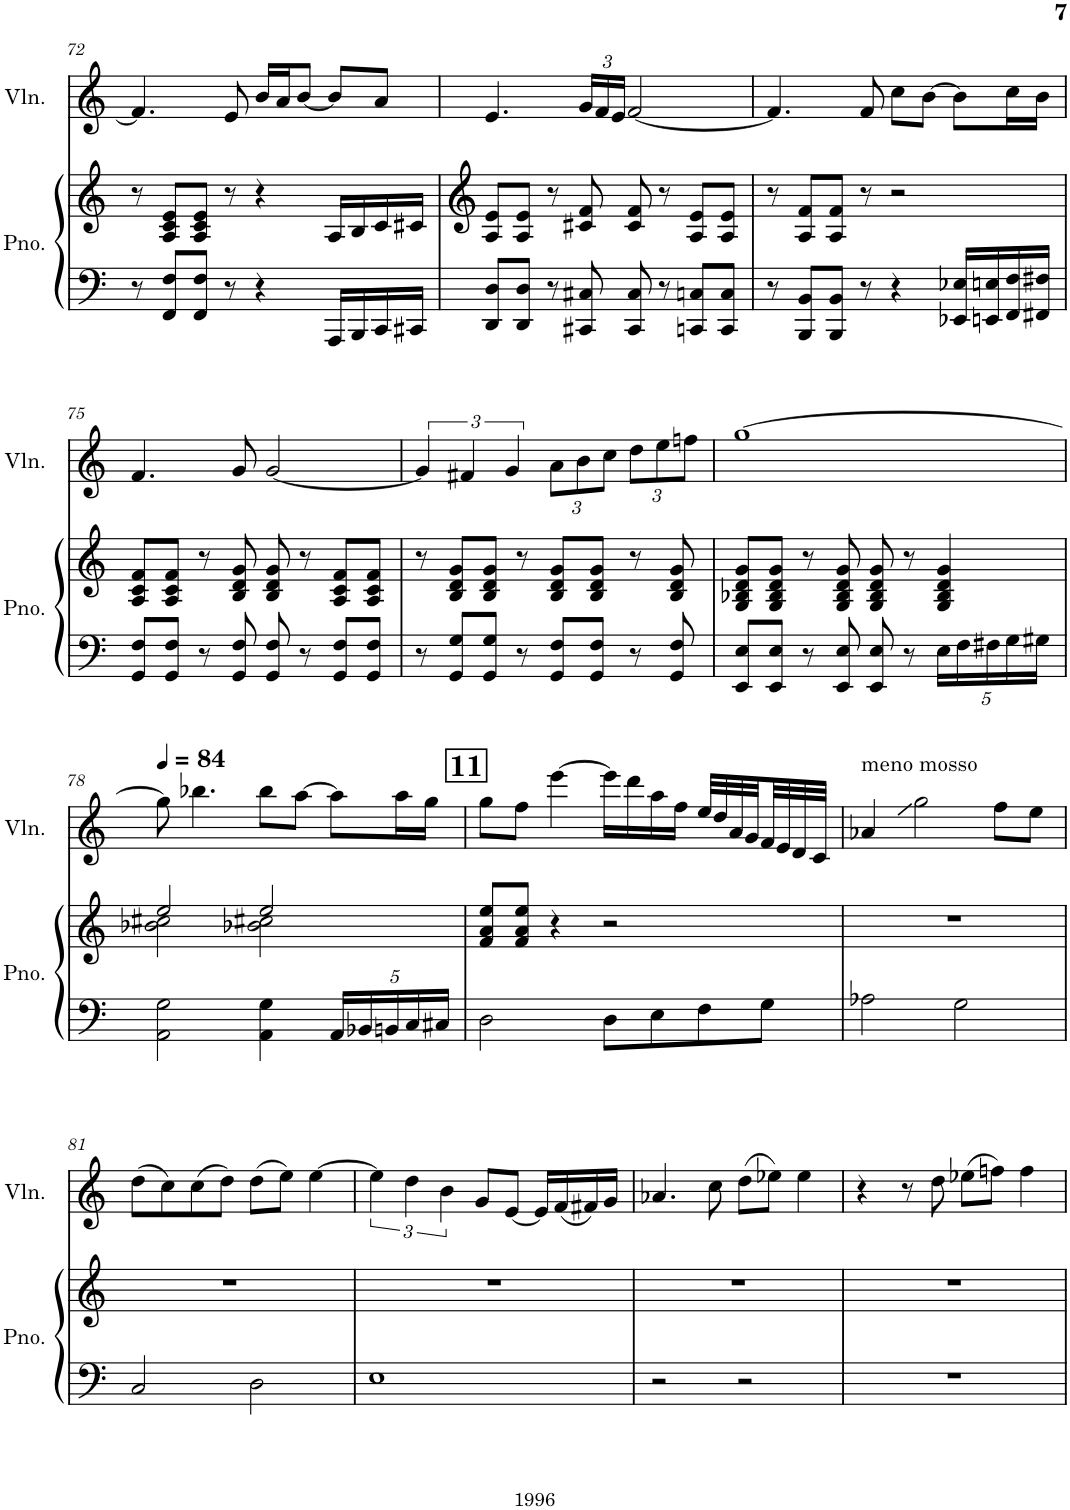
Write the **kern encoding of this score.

**kern	**kern	**kern
*part2	*part2	*part1
*staff3	*staff2	*staff1
*I"Piano	*	*I"Violin
*I'Pno.	*	*I'Vln.
!!LO:PB:g=z
*clefF4	*clefG2	*clefG2
*k[]	*k[]	*k[]
*M4/4	*M4/4	*M4/4
*met(c)	*met(c)	*met(c)
=72	=72	=72
8r	8r	4.f/]
8FF/ 8F/L	8A/ 8c/ 8e/L	.
8FF/ 8F/J	8A/ 8c/ 8e/J	.
8r	8r	8e/
4r	4r	16b/LL
.	.	16a/J
.	.	[8b/J
16AAA/LL	16A/LL	8b/L]
16BBB/	16B/	.
16CC/	16c/	8a/J
16CC#X/JJ	16c#X/JJ	.
=73	=73	=73
8DD/ 8D/L	8A/ 8e/L	4.e/
8DD/ 8D/J	8A/ 8e/J	.
8r	8r	.
*	*	*Xbrackettup
8CC#X/ 8C#X/	8c#X/ 8f/	24g/LL
.	.	24f/
.	.	24e/JJ
8CC#/ 8C#/	8c#/ 8f/	[2f/
8r	8r	.
8CCn/ 8Cn/L	8A/ 8e/L	.
8CC/ 8C/J	8A/ 8e/J	.
=74	=74	=74
8r	8r	4.f/]
8BBB/ 8BB/L	8A/ 8f/L	.
8BBB/ 8BB/J	8A/ 8f/J	.
8r	8r	8f/
4r	2r	8cc\L
.	.	[8b\J
16EE-X/ 16E-X/LL	.	8b\L]
16EEn/ 16En/	.	.
16FF/ 16F/	.	16cc\L
16FF#X/ 16F#X/JJ	.	16b\JJ
!!LO:LB:g=z
=75	=75	=75
8GG/ 8F/L	8A/ 8c/ 8f/L	4.f/
8GG/ 8F/J	8A/ 8c/ 8f/J	.
8r	8r	.
8GG/ 8F/	8B/ 8d/ 8g/	8g/
8GG/ 8F/	8B/ 8d/ 8g/	[2g/
8r	8r	.
8GG/ 8F/L	8A/ 8c/ 8f/L	.
8GG/ 8F/J	8A/ 8c/ 8f/J	.
=76	=76	=76
*	*	*brackettup
8r	8r	6g/]
8GG/ 8G/L	8B/ 8d/ 8g/L	.
.	.	6f#X/
8GG/ 8G/J	8B/ 8d/ 8g/J	.
.	.	6g/
8r	8r	.
*	*	*Xbrackettup
8GG/ 8F/L	8B/ 8d/ 8g/L	12a\L
.	.	12b\
8GG/ 8F/J	8B/ 8d/ 8g/J	.
.	.	12cc\J
8r	8r	12dd\L
.	.	12ee\
8GG/ 8F/	8B/ 8d/ 8g/	.
.	.	12ffn\J
=77	=77	=77
8EE/ 8E/L	8G/ 8B-X/ 8d/ 8g/L	[1gg
8EE/ 8E/J	8G/ 8B-/ 8d/ 8g/J	.
8r	8r	.
8EE/ 8E/	8G/ 8B-/ 8d/ 8g/	.
8EE/ 8E/	8G/ 8B-/ 8d/ 8g/	.
8r	8r	.
*Xbrackettup	*	*
20E\LL	4G/ 4B-/ 4d/ 4g/	.
20F\	.	.
20F#X\	.	.
20G\	.	.
20G#X\JJ	.	.
!!LO:LB:g=z
=78	=78	=78
*	*	*MM84
*	*^	*
2AA\ 2G\	2ee/	2b-X\ 2cc#X\	8gg\]
.	.	.	4.bb-X\
4AA\ 4G\	2ee/	2b-X\ 2cc#X\	8bb-\L
.	.	.	[8aa\J
20AA/LL	.	.	8aa\L]
20BB-X/	.	.	.
20BBn/	.	.	.
.	.	.	16aa\L
20C/	.	.	.
.	.	.	16gg\JJ
20C#X/JJ	.	.	.
*	*v	*v	*
!!LO:REH:place=s1:a:B:cj:fs=14:t=11
=79	=79	=79
2D\	8f/ 8a/ 8ee/L	8gg\L
.	8f/ 8a/ 8ee/J	8ff\J
.	4r	[4eee\
8D\L	2r	16eee\LL]
.	.	16ddd\
8E\	.	16aa\
.	.	16ff\JJ
8F\	.	32ee/LLL
.	.	32dd/
.	.	32a/
.	.	32g/
8G\J	.	32f/
.	.	32e/
.	.	32d/
.	.	32c/JJJ
=80	=80	=80
!	!	!LO:TX:a:t=meno mosso
2A-X\	1r	4a-X/
.	.	2gg\
2G\	.	.
.	.	8ff\L
.	.	8ee\J
!!LO:LB:g=z
=81	=81	=81
2C/	1r	(8dd\L
.	.	8cc\)
.	.	(8cc\
.	.	8dd\J)
2D\	.	(8dd\L
.	.	8ee\J)
.	.	[4ee\
=82	=82	=82
*	*	*brackettup
1E	1r	6ee\]
.	.	6dd\
.	.	6b\
.	.	8g/L
.	.	[8e/J
.	.	16e/LL]
.	.	(16f/
.	.	16f#X/)
.	.	16g/JJ
=83	=83	=83
2r	1r	4.a-X/
.	.	8cc\
2r	.	(8dd\L
.	.	8ee-X\J)
.	.	4ee-\
=84	=84	=84
1r	1r	4r
.	.	8r
.	.	8dd\
.	.	(8ee-X\L
.	.	8ffn\J)
.	.	4ff\
=	=	=
*-	*-	*-
